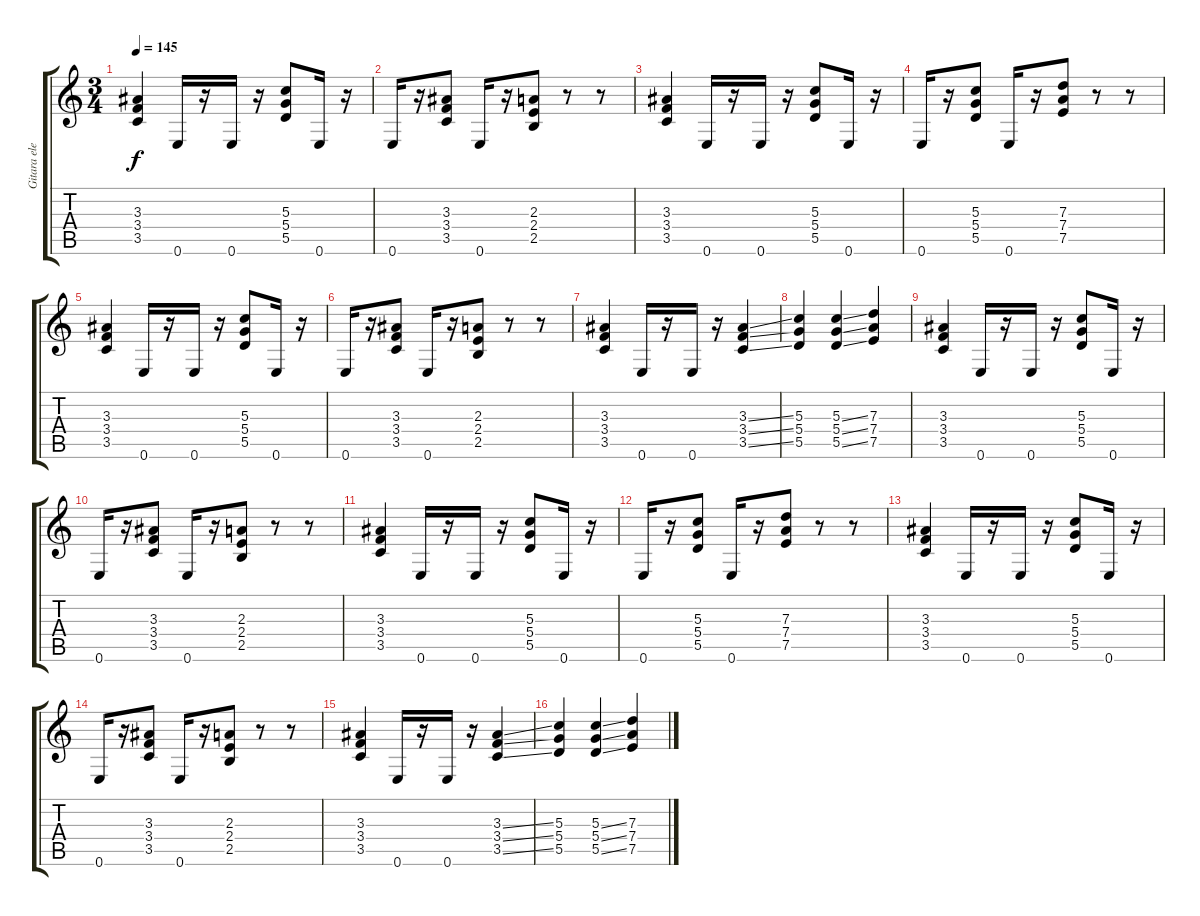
\track ("Gitara elektryczna" "Gitara ele") {instrument distortionguitar}
\staff {score tabs}
\tuning (E4 B3 G3 D3 A2 E2) {hide}
\ts (3 4)
\tempo 145
\clef g2
\ks c
(3.3 3.4 3.5).4{dy f instrument distortionguitar} 0.6.16 r.16 0.6.16 r.16 (5.3 5.4 5.5).8 0.6.16 r.16 |
0.6.16 r.16 (3.3 3.4 3.5).8 0.6.16 r.16 (2.3 2.4 2.5).8 r.8 r.8 |
(3.3 3.4 3.5).4 0.6.16 r.16 0.6.16 r.16 (5.3 5.4 5.5).8 0.6.16 r.16 |
0.6.16 r.16 (5.3 5.4 5.5).8 0.6.16 r.16 (7.3 7.4 7.5).8 r.8 r.8 |
(3.3 3.4 3.5).4 0.6.16 r.16 0.6.16 r.16 (5.3 5.4 5.5).8 0.6.16 r.16 |
0.6.16 r.16 (3.3 3.4 3.5).8 0.6.16 r.16 (2.3 2.4 2.5).8 r.8 r.8 |
(3.3 3.4 3.5).4 0.6.16 r.16 0.6.16 r.16 (3.3{ss} 3.4{ss} 3.5{ss}).4 |
(5.3 5.4 5.5).4 (5.3{ss} 5.4{ss} 5.5{ss}).4 (7.3 7.4 7.5).4 |
(3.3 3.4 3.5).4 0.6.16 r.16 0.6.16 r.16 (5.3 5.4 5.5).8 0.6.16 r.16 |
0.6.16 r.16 (3.3 3.4 3.5).8 0.6.16 r.16 (2.3 2.4 2.5).8 r.8 r.8 |
(3.3 3.4 3.5).4 0.6.16 r.16 0.6.16 r.16 (5.3 5.4 5.5).8 0.6.16 r.16 |
0.6.16 r.16 (5.3 5.4 5.5).8 0.6.16 r.16 (7.3 7.4 7.5).8 r.8 r.8 |
(3.3 3.4 3.5).4 0.6.16 r.16 0.6.16 r.16 (5.3 5.4 5.5).8 0.6.16 r.16 |
0.6.16 r.16 (3.3 3.4 3.5).8 0.6.16 r.16 (2.3 2.4 2.5).8 r.8 r.8 |
(3.3 3.4 3.5).4 0.6.16 r.16 0.6.16 r.16 (3.3{ss} 3.4{ss} 3.5{ss}).4 |
(5.3 5.4 5.5).4 (5.3{ss} 5.4{ss} 5.5{ss}).4 (7.3 7.4 7.5).4
